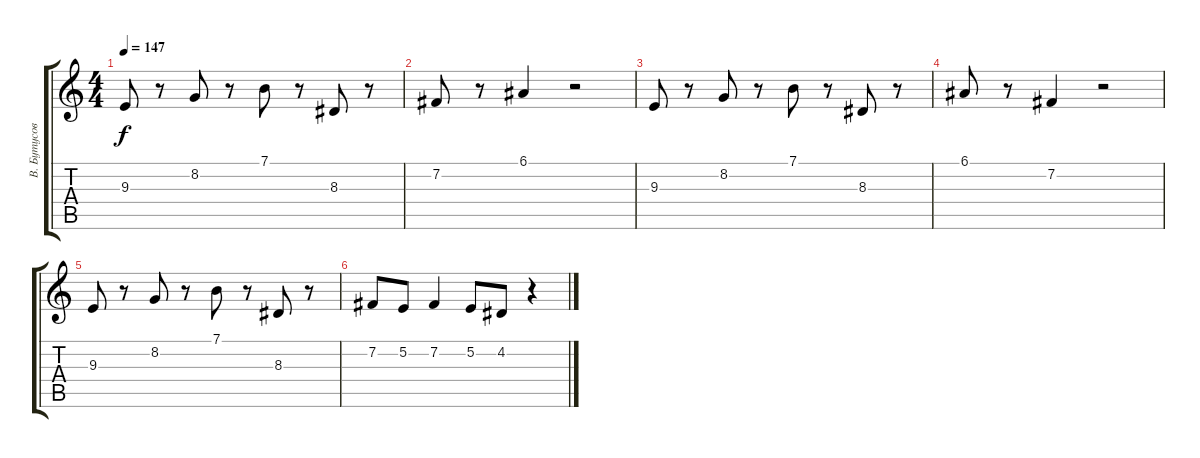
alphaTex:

\track ("В. Бутусов (вокал)" "В. Бутусов") {instrument tenorsax}
\staff {score tabs}
\tuning (E4 B3 G3 D3 A2 E2) {hide}
\ts (4 4)
\tempo 147
\clef g2
\ks c
9.3.8{dy f} r.8 8.2.8 r.8 7.1.8 r.8 8.3.8 r.8 |
7.2.8 r.8 6.1.4 r.2 |
9.3.8 r.8 8.2.8 r.8 7.1.8 r.8 8.3.8 r.8 |
6.1.8 r.8 7.2.4 r.2 |
9.3.8 r.8 8.2.8 r.8 7.1.8 r.8 8.3.8 r.8 |
7.2.8 5.2.8 7.2.4 5.2.8 4.2.8 r.4
